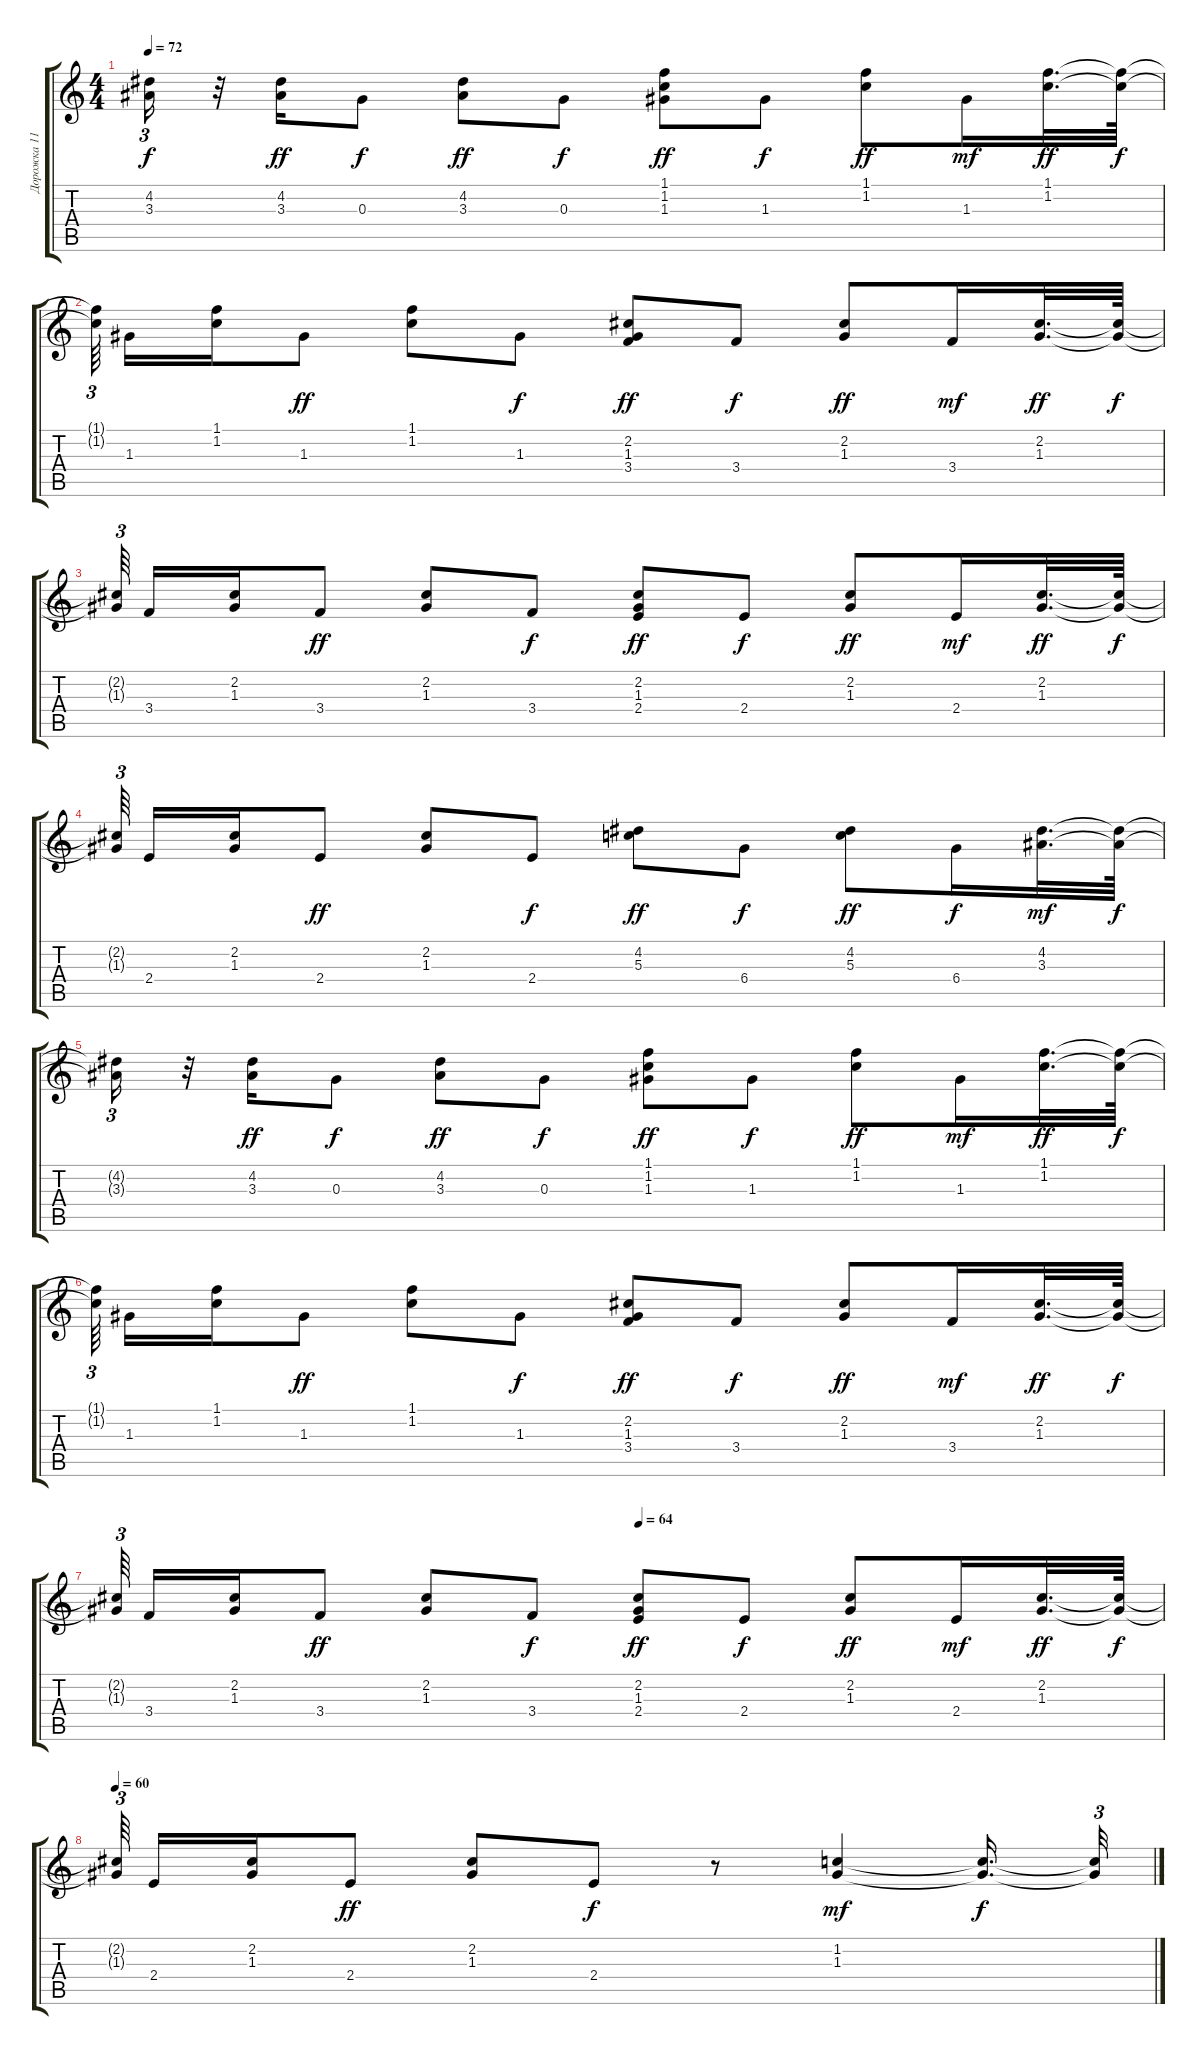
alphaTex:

\track ("Дорожка 11" "Дорожка 11") {instrument acousticguitarsteel}
\staff {score tabs}
\tuning (E4 B3 G3 D3 A2 E2) {hide}
\ts (4 4)
\tempo 72
\clef g2
\ks c
(4.2{t} 3.3{t}).16{tu (3 2) dy f} r.32 (4.2 3.3).16{dy ff} 0.3.8{dy f} (4.2 3.3).8{dy ff} 0.3.8{dy f} (1.1 1.2 1.3).8{dy ff} 1.3.8{dy f} (1.1 1.2).8{dy ff} 1.3.16{dy mf} (1.1 1.2).32{d dy ff} (1.1{t} 1.2{t}).64{dy f} |
(1.1{t} 1.2{t}).64{tu (3 2) beam splitsecondary} 1.3.16 (1.1 1.2).16 1.3.8{dy ff} (1.1 1.2).8 1.3.8{dy f} (2.2 1.3 3.4).8{dy ff} 3.4.8{dy f} (2.2 1.3).8{dy ff} 3.4.16{dy mf} (2.2 1.3).32{d dy ff} (2.2{t} 1.3{t}).64{dy f} |
(2.2{t} 1.3{t}).64{tu (3 2) beam splitsecondary} 3.4.16 (2.2 1.3).16 3.4.8{dy ff} (2.2 1.3).8 3.4.8{dy f} (2.2 1.3 2.4).8{dy ff} 2.4.8{dy f} (2.2 1.3).8{dy ff} 2.4.16{dy mf} (2.2 1.3).32{d dy ff} (2.2{t} 1.3{t}).64{dy f} |
(2.2{t} 1.3{t}).64{tu (3 2) beam splitsecondary} 2.4.16 (2.2 1.3).16 2.4.8{dy ff} (2.2 1.3).8 2.4.8{dy f} (4.2 5.3).8{dy ff} 6.4.8{dy f} (4.2 5.3).8{dy ff} 6.4.16{dy f} (4.2 3.3).32{d dy mf} (4.2{t} 3.3{t}).64{dy f} |
(4.2{t} 3.3{t}).16{tu (3 2)} r.32 (4.2 3.3).16{dy ff} 0.3.8{dy f} (4.2 3.3).8{dy ff} 0.3.8{dy f} (1.1 1.2 1.3).8{dy ff} 1.3.8{dy f} (1.1 1.2).8{dy ff} 1.3.16{dy mf} (1.1 1.2).32{d dy ff} (1.1{t} 1.2{t}).64{dy f} |
(1.1{t} 1.2{t}).64{tu (3 2) beam splitsecondary} 1.3.16 (1.1 1.2).16 1.3.8{dy ff} (1.1 1.2).8 1.3.8{dy f} (2.2 1.3 3.4).8{dy ff} 3.4.8{dy f} (2.2 1.3).8{dy ff} 3.4.16{dy mf} (2.2 1.3).32{d dy ff} (2.2{t} 1.3{t}).64{dy f} |
\tempo (64 0.5)
(2.2{t} 1.3{t}).64{tu (3 2) beam splitsecondary} 3.4.16 (2.2 1.3).16 3.4.8{dy ff} (2.2 1.3).8 3.4.8{dy f} (2.2 1.3 2.4).8{dy ff} 2.4.8{dy f} (2.2 1.3).8{dy ff} 2.4.16{dy mf} (2.2 1.3).32{d dy ff} (2.2{t} 1.3{t}).64{dy f} |
\tempo 60
(2.2{t} 1.3{t}).64{tu (3 2) beam splitsecondary} 2.4.16 (2.2 1.3).16 2.4.8{dy ff} (2.2 1.3).8 2.4.8{dy f} r.8 (1.2 1.3).4{dy mf volume 11} (1.2{t} 1.3{t}).16{d dy f} (1.2{t} 1.3{t}).32{tu (3 2)}
